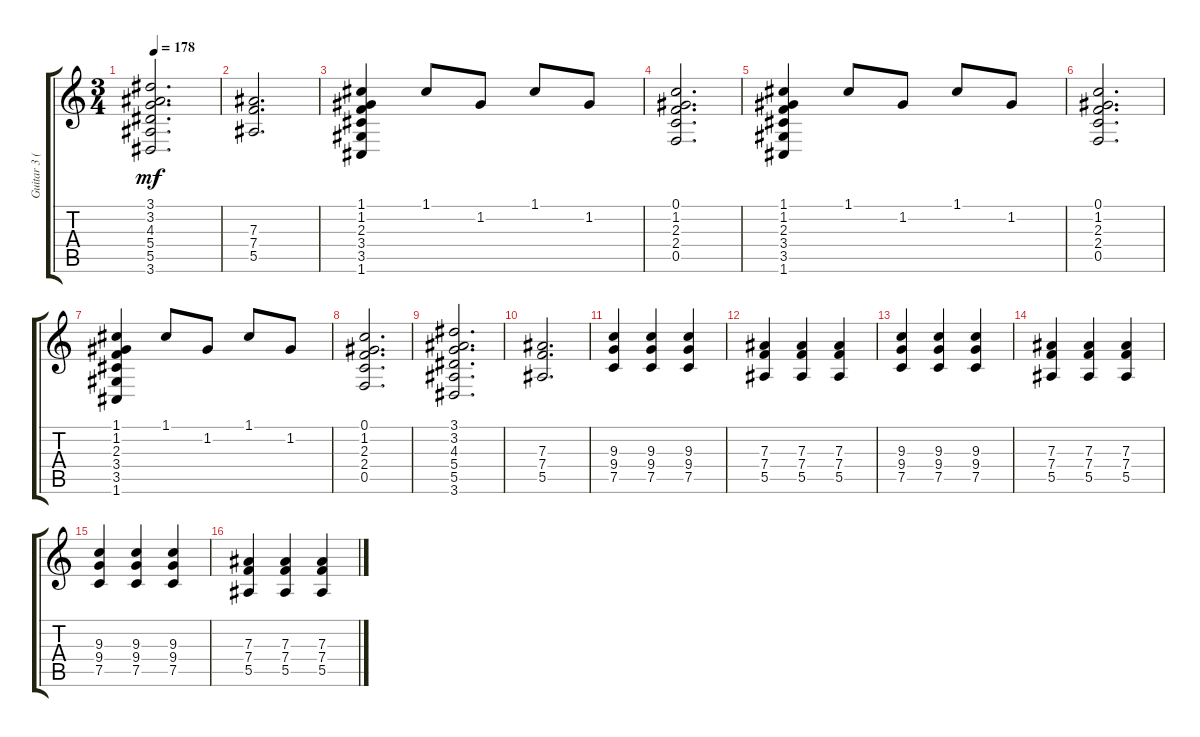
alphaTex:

\track ("Guitar 3 (Rhytm)" "Guitar 3 (") {instrument distortionguitar}
\staff {score tabs}
\tuning (C4 G3 Eb3 Bb2 F2 C2) {hide}
\ts (3 4)
\tempo 178
\clef g2
\ks c
(3.1 3.2 4.3 5.4 5.5 3.6).2{d dy mf} |
(7.3 7.4 5.5).2{d} |
(1.1 1.2 2.3 3.4 3.5 1.6).4 1.1.8 1.2.8 1.1.8 1.2.8 |
(0.1 1.2 2.3 2.4 0.5).2{d} |
(1.1 1.2 2.3 3.4 3.5 1.6).4 1.1.8 1.2.8 1.1.8 1.2.8 |
(0.1 1.2 2.3 2.4 0.5).2{d} |
(1.1 1.2 2.3 3.4 3.5 1.6).4 1.1.8 1.2.8 1.1.8 1.2.8 |
(0.1 1.2 2.3 2.4 0.5).2{d} |
(3.1 3.2 4.3 5.4 5.5 3.6).2{d} |
(7.3 7.4 5.5).2{d} |
(9.3 9.4 7.5).4 (9.3 9.4 7.5).4 (9.3 9.4 7.5).4 |
(7.3 7.4 5.5).4 (7.3 7.4 5.5).4 (7.3 7.4 5.5).4 |
(9.3 9.4 7.5).4 (9.3 9.4 7.5).4 (9.3 9.4 7.5).4 |
(7.3 7.4 5.5).4 (7.3 7.4 5.5).4 (7.3 7.4 5.5).4 |
(9.3 9.4 7.5).4 (9.3 9.4 7.5).4 (9.3 9.4 7.5).4 |
(7.3 7.4 5.5).4 (7.3 7.4 5.5).4 (7.3 7.4 5.5).4
